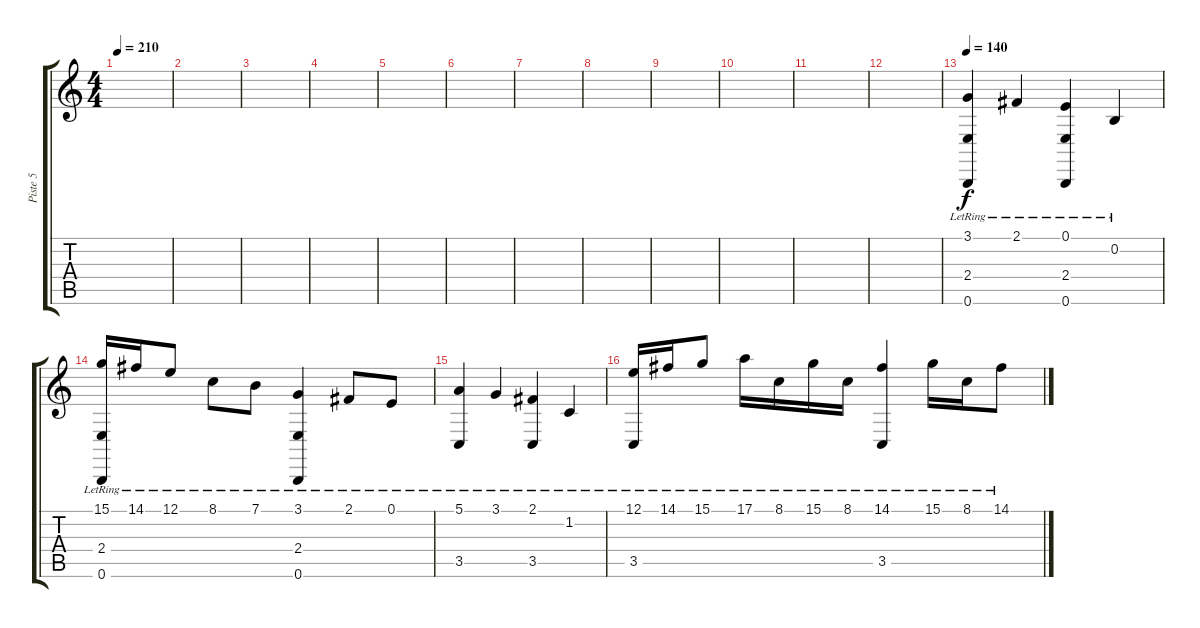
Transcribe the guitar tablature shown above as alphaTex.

\track ("Piste 5" "Piste 5") {instrument acousticgrandpiano}
\staff {score tabs}
\tuning (E4 B3 G3 D3 A2 B1) {hide}
\ts (4 4)
\tempo 210
\clef g2
\ks c
|
|
|
|
|
|
|
|
|
|
|
|
\tempo 140
(3.1{lr} 2.4{lr} 0.6{lr}).4 2.1{lr}.4 (0.1{lr} 2.4 0.6).4 0.2{lr}.4 |
(15.1{lr} 2.4{lr} 0.6{lr}).16 14.1{lr}.16 12.1{lr}.8 8.1{lr}.8 7.1{lr}.8 (3.1{lr} 2.4{lr} 0.6{lr}).4 2.1{lr}.8 0.1{lr}.8 |
(5.1{lr} 3.5{lr}).4 3.1{lr}.4 (2.1{lr} 3.5).4 1.2{lr}.4 |
(12.1{lr} 3.5{lr}).16 14.1{lr}.16 15.1{lr}.8 17.1{lr}.16 8.1{lr}.16 15.1{lr}.16 8.1{lr}.16 (14.1{lr} 3.5{lr}).4 15.1{lr}.16 8.1{lr}.16 14.1{lr}.8
